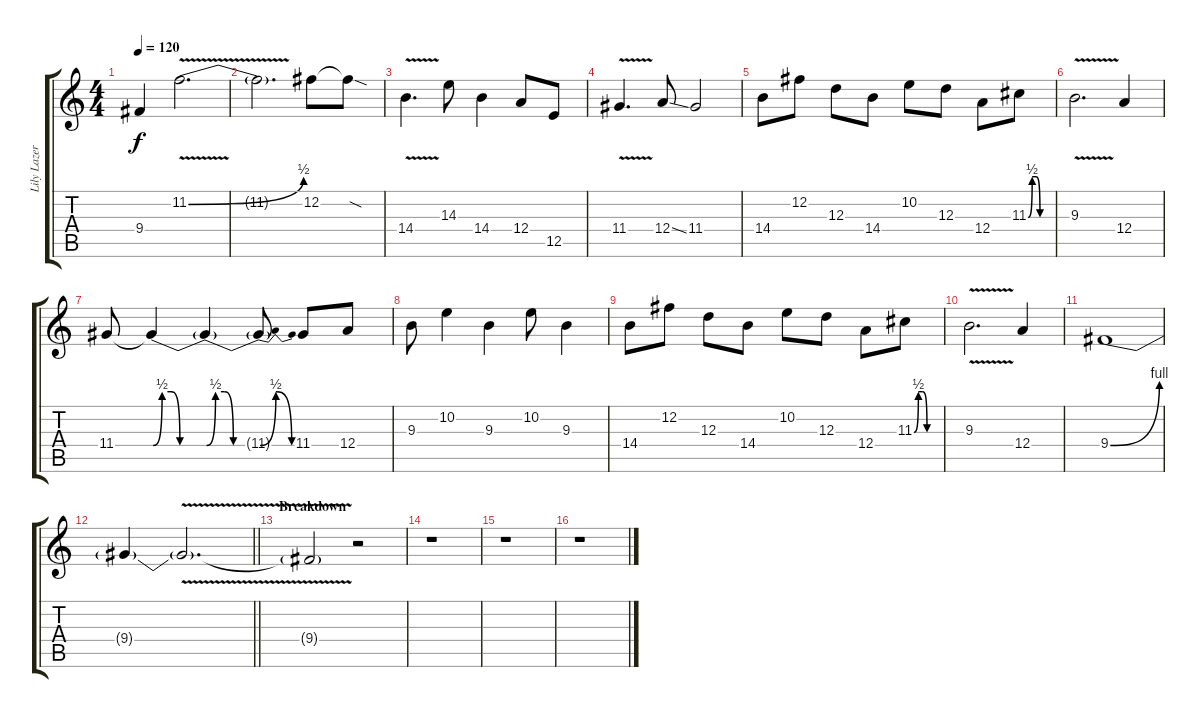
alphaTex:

\track ("Lily Lazer (Guitar)" "Lily Lazer") {instrument distortionguitar}
\staff {score tabs}
\tuning (B3 Gb3 D3 A2 E2 B1) {hide}
\ts (4 4)
\tempo 120
\clef g2
\ks c
9.4.4{dy f} 11.2{be (bend 0 0 60 2) v}.2{d} |
11.2{t}.2{d} 12.2.8 12.2{sod t}.8 |
14.4{v}.4{d} 14.3.8 14.4.4 12.4.8 12.5.8 |
11.4{v}.4{d} 12.4{ss}.8 11.4.2 |
14.4.8 12.2.8 12.3.8 14.4.8 10.2.8 12.3.8 12.4.8 11.3{be (custom 0 0 10 2 20 2 30 0 60 0)}.8 |
9.3{v}.2{d} 12.4.4 |
11.4.8 11.4{be (custom 0 0 10 2 20 2 30 0 60 0) t}.4 11.4{be (custom 0 0 10 2 20 2 30 0 60 0) t}.4 11.4{be (bendrelease 0 0 15 2 15 2 60 0) t}.8 11.4.8 12.4.8 |
9.3.8 10.2.4 9.3.4 10.2.8 9.3.4 |
14.4.8 12.2.8 12.3.8 14.4.8 10.2.8 12.3.8 12.4.8 11.3{be (custom 0 0 10 2 20 2 30 0 60 0)}.8 |
9.3{v}.2{d} 12.4.4 |
9.4{be (bend 0 0 60 4)}.1 |
\barLineRight lightlight
9.4{t}.4 9.4{v t}.2{d} |
\section ("" "Breakdown")
9.4{t}.2 r.2 |
r.1 |
r.1 |
r.1
